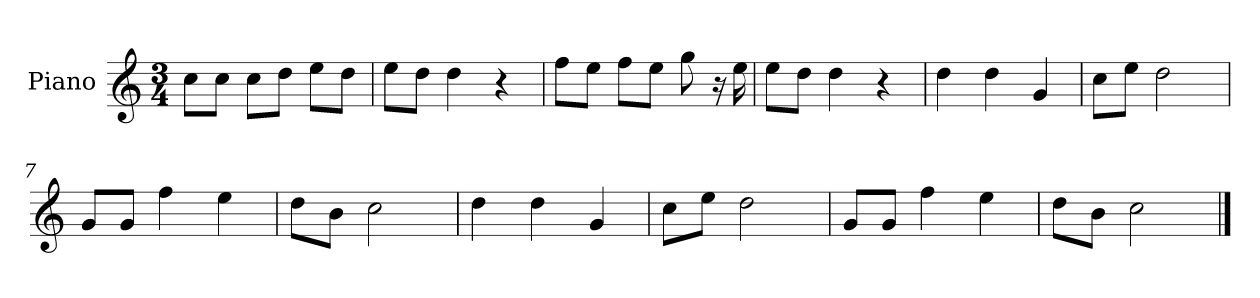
**kern
*part1
*staff1
*I"Piano
*I'P-no
*clefG2
*k[]
*M3/4
*MM90
=1
8cc\L
8cc\J
8cc\L
8dd\J
8ee\L
8dd\J
=2
8ee\L
8dd\J
4dd\
4r
=3
8ff\L
8ee\J
8ff\L
8ee\J
8gg\
16r
16ee\
=4
8ee\L
8dd\J
4dd\
4r
=5
4dd\
4dd\
4g/
=6
8cc\L
8ee\J
2dd\
=7
8g/L
8g/J
4ff\
4ee\
=8
8dd\L
8b\J
2cc\
=9
4dd\
4dd\
4g/
!!LO:LB:g=z
=10
8cc\L
8ee\J
2dd\
=11
8g/L
8g/J
4ff\
4ee\
=12
8dd\L
8b\J
2cc\
==
*-
